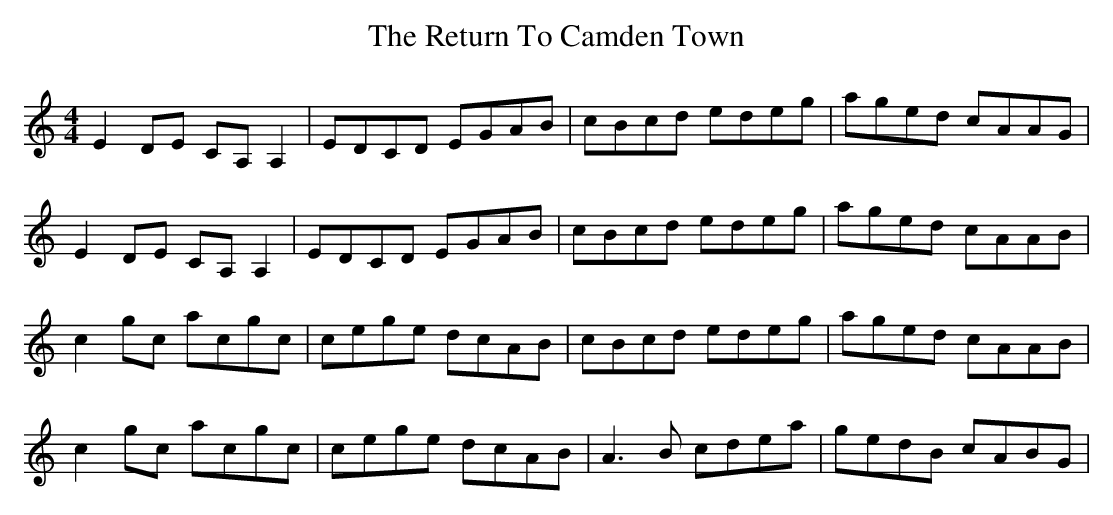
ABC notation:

X:1
T: The Return To Camden Town
M: 4/4
L: 1/8
K: Cmaj
E2 DE CA, A,2|EDCD EGAB|cBcd edeg|aged cAAG|
E2 DE CA, A,2|EDCD EGAB|cBcd edeg|aged cAAB|
c2 gc acgc|cege dcAB|cBcd edeg|aged cAAB|
c2 gc acgc|cege dcAB|A3 B cdea|gedB cABG|
